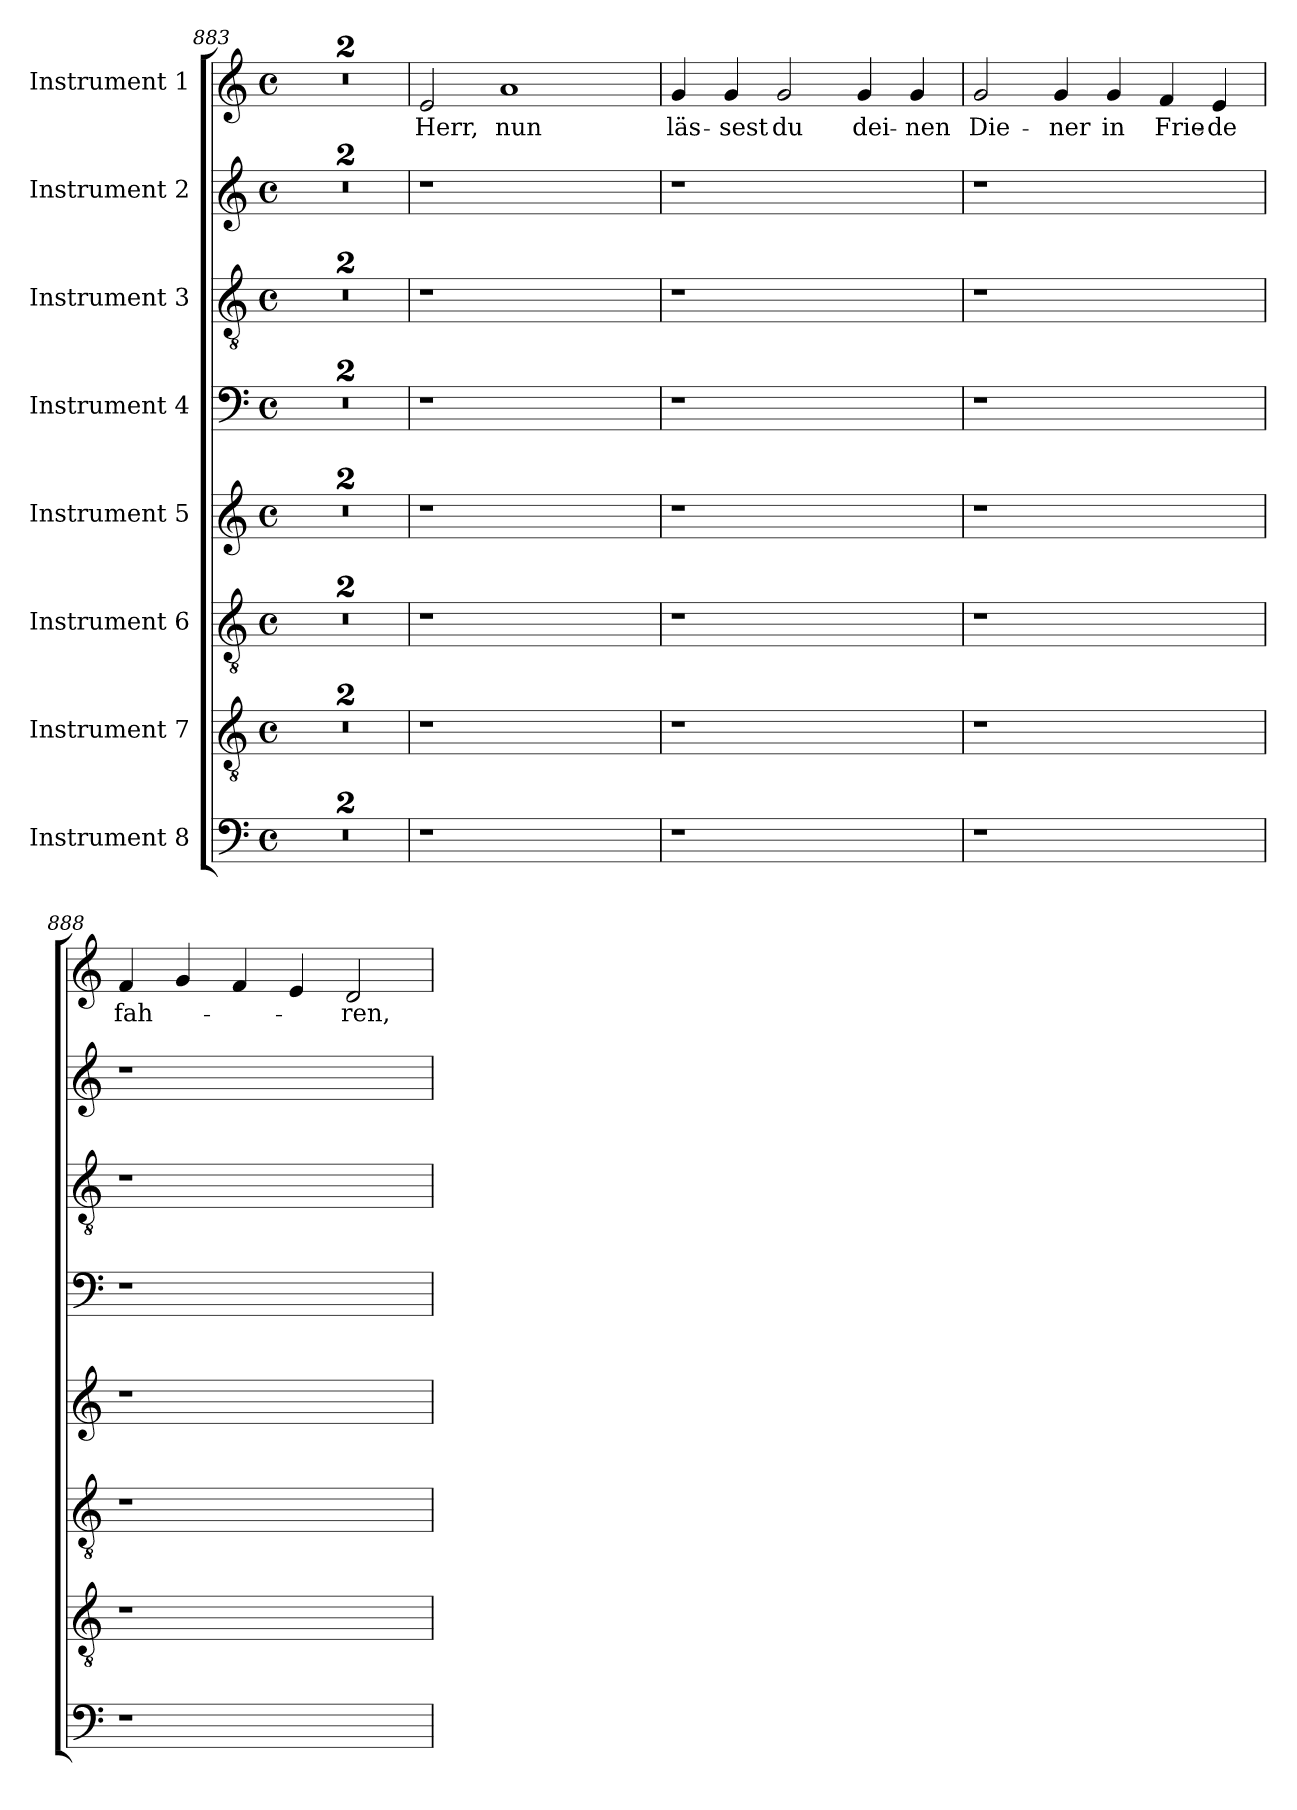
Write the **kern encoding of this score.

**kern	**kern	**kern	**kern	**kern	**kern	**kern	**kern	**text
*part8	*part7	*part6	*part5	*part4	*part3	*part2	*part1	*part1
*staff8	*staff7	*staff6	*staff5	*staff4	*staff3	*staff2	*staff1	*staff1
*I"Instrument 8	*I"Instrument 7	*I"Instrument 6	*I"Instrument 5	*I"Instrument 4	*I"Instrument 3	*I"Instrument 2	*I"Instrument 1	*
*clefF4	*clefGv2	*clefGv2	*clefG2	*clefF4	*clefGv2	*clefG2	*clefG2	*
*M4/4	*M4/4	*M4/4	*M4/4	*M4/4	*M4/4	*M4/4	*M4/4	*
*met(c)	*met(c)	*met(c)	*met(c)	*met(c)	*met(c)	*met(c)	*met(c)	*
=883	=883	=883	=883	=883	=883	=883	=883	=883
1r	1r	1r	1r	1r	1r	1r	1r	.
=884	=884	=884	=884	=884	=884	=884	=884	=884
1r	1r	1r	1r	1r	1r	1r	1r	.
=885	=885	=885	=885	=885	=885	=885	=885	=885
!	!	!	!	!	!	!	!	!LO:LY:b:cj
1r	1r	1r	1r	1r	1r	1r	2e/	Herr,
!	!	!	!	!	!	!	!	!LO:LY:b:cj
.	.	.	.	.	.	.	1a	nun
2ryy	2ryy	2ryy	2ryy	2ryy	2ryy	2ryy	.	.
=886	=886	=886	=886	=886	=886	=886	=886	=886
!	!	!	!	!	!	!	!	!LO:LY:b
1r	1r	1r	1r	1r	1r	1r	4g/	läs-
!	!	!	!	!	!	!	!	!LO:LY:b:rj
.	.	.	.	.	.	.	4g/	-sest
!	!	!	!	!	!	!	!	!LO:LY:b:cj
.	.	.	.	.	.	.	2g/	du
!	!	!	!	!	!	!	!	!LO:LY:b
2ryy	2ryy	2ryy	2ryy	2ryy	2ryy	2ryy	4g/	dei-
!	!	!	!	!	!	!	!	!LO:LY:b:rj
.	.	.	.	.	.	.	4g/	-nen
=887	=887	=887	=887	=887	=887	=887	=887	=887
!	!	!	!	!	!	!	!	!LO:LY:b:cj
1r	1r	1r	1r	1r	1r	1r	2g/	Die-
!	!	!	!	!	!	!	!	!LO:LY:b:cj
.	.	.	.	.	.	.	4g/	-ner
!	!	!	!	!	!	!	!	!LO:LY:b:cj
.	.	.	.	.	.	.	4g/	in
!	!	!	!	!	!	!	!	!LO:LY:b:cj
2ryy	2ryy	2ryy	2ryy	2ryy	2ryy	2ryy	4f/	Frie-
!	!	!	!	!	!	!	!	!LO:LY:b:rj
.	.	.	.	.	.	.	4e/	-de
!!LO:LB:g=z
=888	=888	=888	=888	=888	=888	=888	=888	=888
!	!	!	!	!	!	!	!	!LO:LY:b:cj
1r	1r	1r	1r	1r	1r	1r	4f/	fah-
.	.	.	.	.	.	.	4g/	.
.	.	.	.	.	.	.	4f/	.
.	.	.	.	.	.	.	4e/	.
!	!	!	!	!	!	!	!	!LO:LY:b:cj
2ryy	2ryy	2ryy	2ryy	2ryy	2ryy	2ryy	2d/	-ren,
=	=	=	=	=	=	=	=	=
*-	*-	*-	*-	*-	*-	*-	*-	*-
